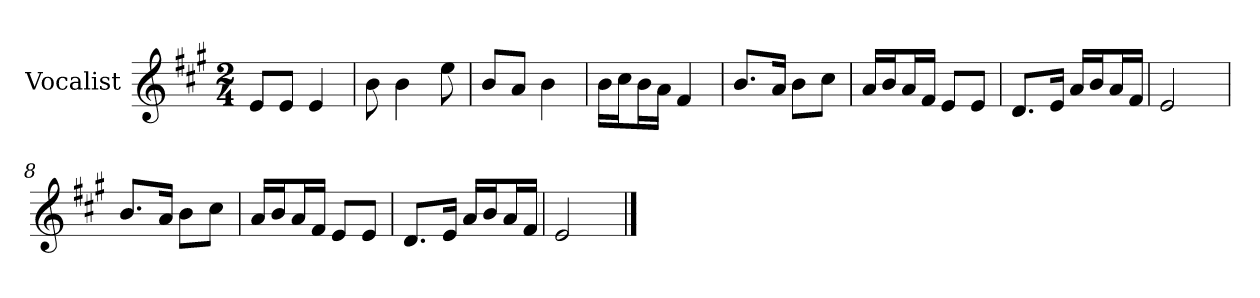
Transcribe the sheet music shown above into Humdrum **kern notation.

**kern
*part1
*staff1
*I"Vocalist
*k[f#c#g#]
*A:
*M2/4
=
8eL
8eJ
4e
=1
8b
4b
8ee
=2
8bL
8aJ
4b
=3
16bLL
16cc#J
16bL
16aJJ
4f#
=4
8.bL
16aJk
8bL
8cc#J
=5
16aLL
16bJ
16aL
16f#JJ
8eL
8eJ
=6
8.dL
16eJk
16aLL
16bJ
16aL
16f#JJ
=7
2e
=8
8.bL
16aJk
8bL
8cc#J
=9
16aLL
16bJ
16aL
16f#JJ
8eL
8eJ
=10
8.dL
16eJk
16aLL
16bJ
16aL
16f#JJ
=11
2e
==
*-
